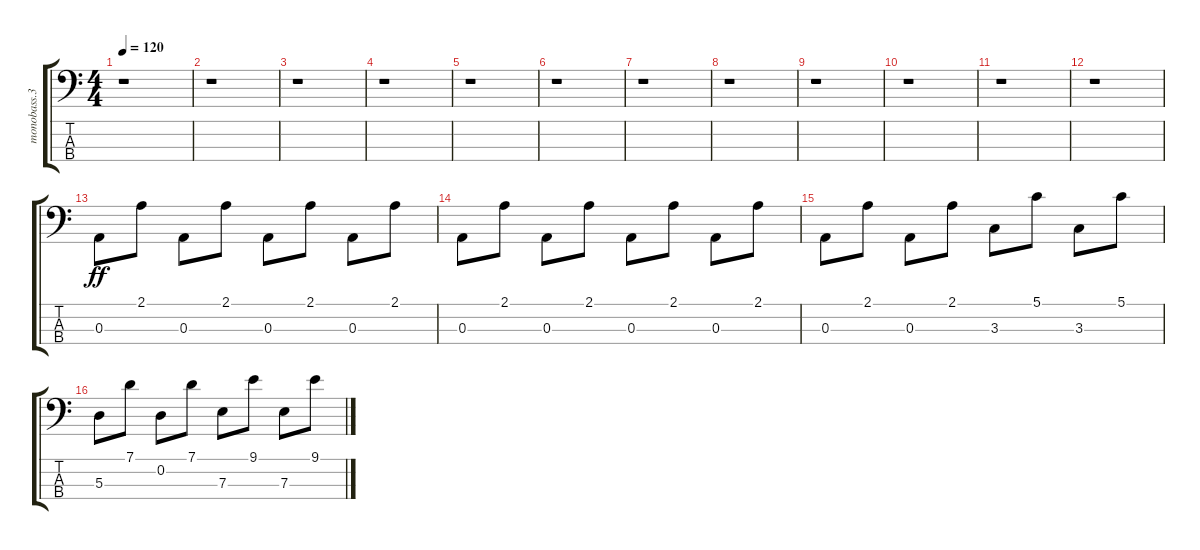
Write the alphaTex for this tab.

\track ("monobass.354" "monobass.3") {instrument electricbasspick}
\staff {score tabs}
\tuning (G2 D2 A1 E1) {hide}
\ts (4 4)
\tempo 120
\clef f4
\ks c
r.1{dy ff instrument electricbasspick} |
r.1 |
r.1 |
r.1 |
r.1 |
r.1 |
r.1 |
r.1 |
r.1 |
r.1 |
r.1 |
r.1 |
0.3.8{instrument electricbasspick} 2.1.8 0.3.8 2.1.8 0.3.8 2.1.8 0.3.8 2.1.8 |
0.3.8 2.1.8 0.3.8 2.1.8 0.3.8 2.1.8 0.3.8 2.1.8 |
0.3.8 2.1.8 0.3.8 2.1.8 3.3.8 5.1.8 3.3.8 5.1.8 |
5.3.8 7.1.8 0.2.8 7.1.8 7.3.8 9.1.8 7.3.8 9.1.8
